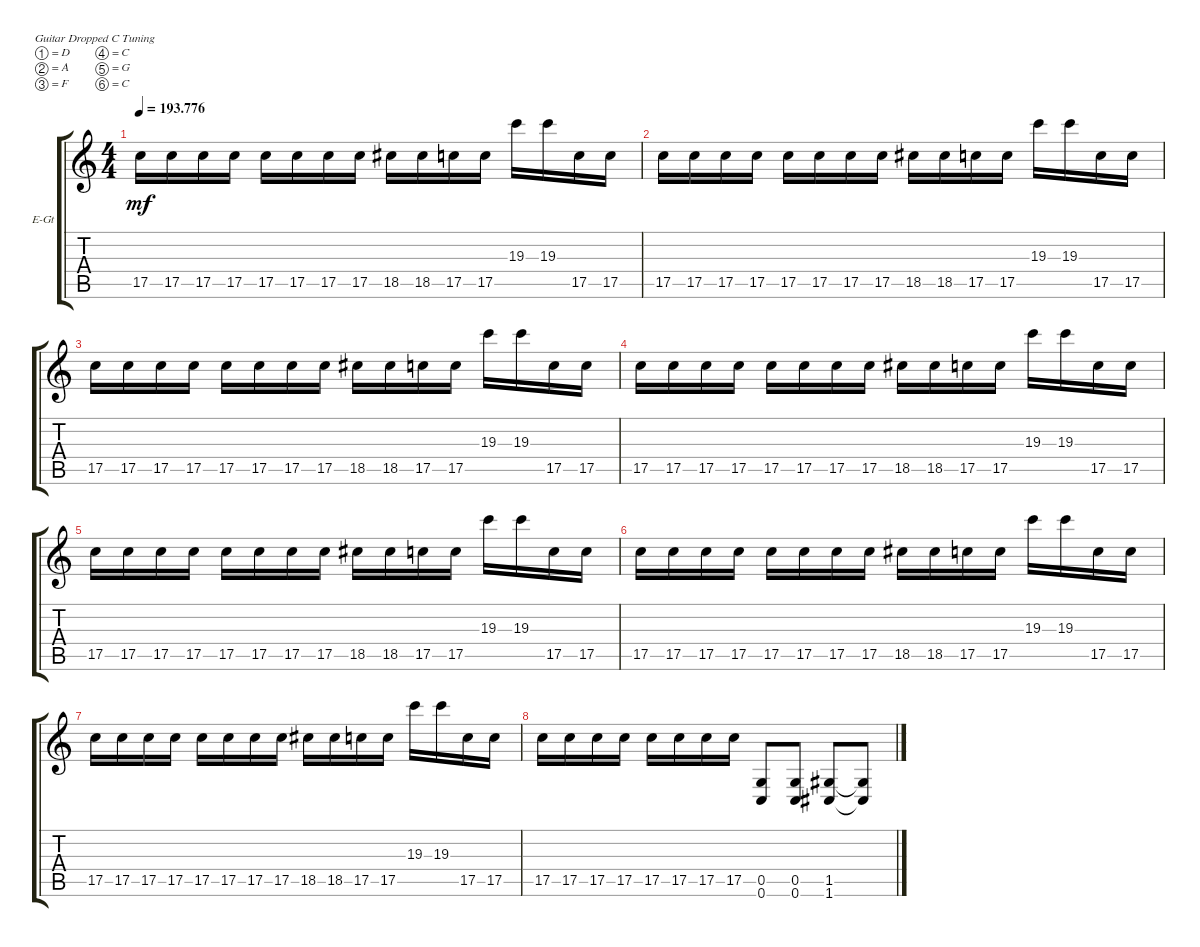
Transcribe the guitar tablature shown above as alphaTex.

\defaultSystemsLayout 4
\bracketExtendMode groupsimilarinstruments
\firstSystemTrackNameOrientation horizontal
\otherSystemsTrackNameOrientation horizontal
\track ("Electric Guitar" "E-Gt") {instrument overdrivenguitar}
\staff {score tabs}
\tuning (D4 A3 F3 C3 G2 C2)
\ts (4 4)
\tempo
193.776
\accidentals auto
\clef g2
\ottava regular
\simile none
\ks c
17.5.16{dy mf} 17.5.16 17.5.16 17.5.16 17.5.16 17.5.16 17.5.16 17.5.16 18.5.16 18.5.16 17.5.16 17.5.16 19.3.16 19.3.16 17.5.16 17.5.16 |
17.5.16 17.5.16 17.5.16 17.5.16 17.5.16 17.5.16 17.5.16 17.5.16 18.5.16 18.5.16 17.5.16 17.5.16 19.3.16 19.3.16 17.5.16 17.5.16 |
17.5.16 17.5.16 17.5.16 17.5.16 17.5.16 17.5.16 17.5.16 17.5.16 18.5.16 18.5.16 17.5.16 17.5.16 19.3.16 19.3.16 17.5.16 17.5.16 |
17.5.16 17.5.16 17.5.16 17.5.16 17.5.16 17.5.16 17.5.16 17.5.16 18.5.16 18.5.16 17.5.16 17.5.16 19.3.16 19.3.16 17.5.16 17.5.16 |
17.5.16 17.5.16 17.5.16 17.5.16 17.5.16 17.5.16 17.5.16 17.5.16 18.5.16 18.5.16 17.5.16 17.5.16 19.3.16 19.3.16 17.5.16 17.5.16 |
17.5.16 17.5.16 17.5.16 17.5.16 17.5.16 17.5.16 17.5.16 17.5.16 18.5.16 18.5.16 17.5.16 17.5.16 19.3.16 19.3.16 17.5.16 17.5.16 |
17.5.16 17.5.16 17.5.16 17.5.16 17.5.16 17.5.16 17.5.16 17.5.16 18.5.16 18.5.16 17.5.16 17.5.16 19.3.16 19.3.16 17.5.16 17.5.16 |
17.5.16 17.5.16 17.5.16 17.5.16 17.5.16 17.5.16 17.5.16 17.5.16 (0.5 0.6).8 (0.5 0.6).8 (1.6 1.5).8 (1.5{t} 1.6{t}).8
